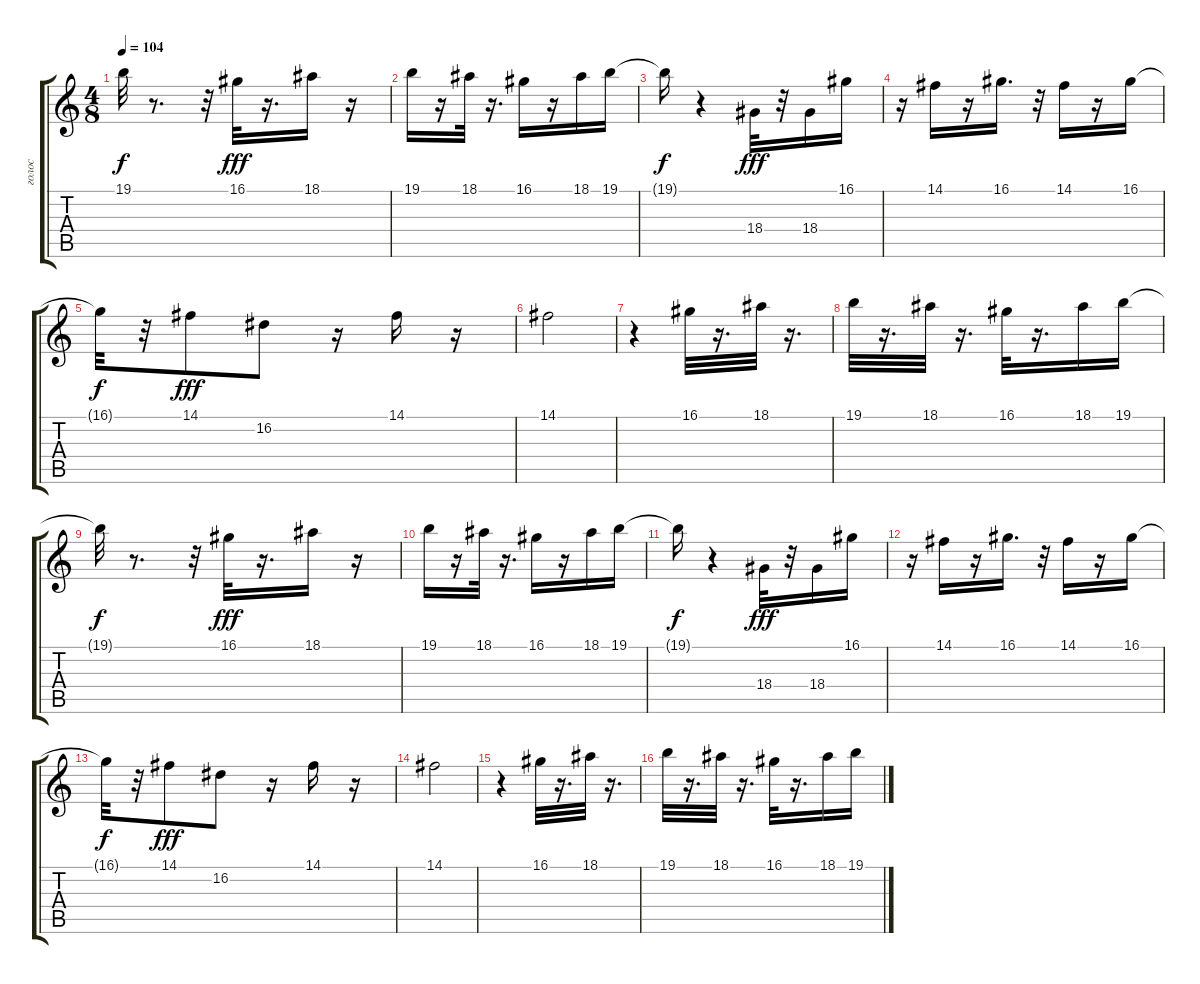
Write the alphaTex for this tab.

\track ("голос" "голос") {instrument fx5brightness}
\staff {score tabs}
\tuning (E4 B3 G3 D3 A2 E2) {hide}
\ts (4 8)
\tempo 104
\clef g2
\ks c
19.1{t}.32{dy f} r.8{d} r.32 16.1.32{dy fff} r.16{d} 18.1.16 r.16 |
19.1.16 r.16 18.1.32 r.16{d} 16.1.16 r.16 18.1.16 19.1.16 |
19.1{t}.16{dy f} r.4 18.4.32{dy fff} r.32 18.4.16 16.1.16 |
r.16 14.1.16 r.16 16.1.16{d} r.32 14.1.16 r.16 16.1.16 |
16.1{t}.32{dy f} r.32 14.1.8{dy fff} 16.2.8 r.16 14.1.16 r.16 |
14.1.2 |
r.4 16.1.32 r.16{d} 18.1.32 r.16{d} |
19.1.32 r.16{d} 18.1.32 r.16{d} 16.1.32 r.16{d} 18.1.16 19.1.16 |
19.1{t}.32{dy f} r.8{d} r.32 16.1.32{dy fff} r.16{d} 18.1.16 r.16 |
19.1.16 r.16 18.1.32 r.16{d} 16.1.16 r.16 18.1.16 19.1.16 |
19.1{t}.16{dy f} r.4 18.4.32{dy fff} r.32 18.4.16 16.1.16 |
r.16 14.1.16 r.16 16.1.16{d} r.32 14.1.16 r.16 16.1.16 |
16.1{t}.32{dy f} r.32 14.1.8{dy fff} 16.2.8 r.16 14.1.16 r.16 |
14.1.2 |
r.4 16.1.32 r.16{d} 18.1.32 r.16{d} |
19.1.32 r.16{d} 18.1.32 r.16{d} 16.1.32 r.16{d} 18.1.16 19.1.16
